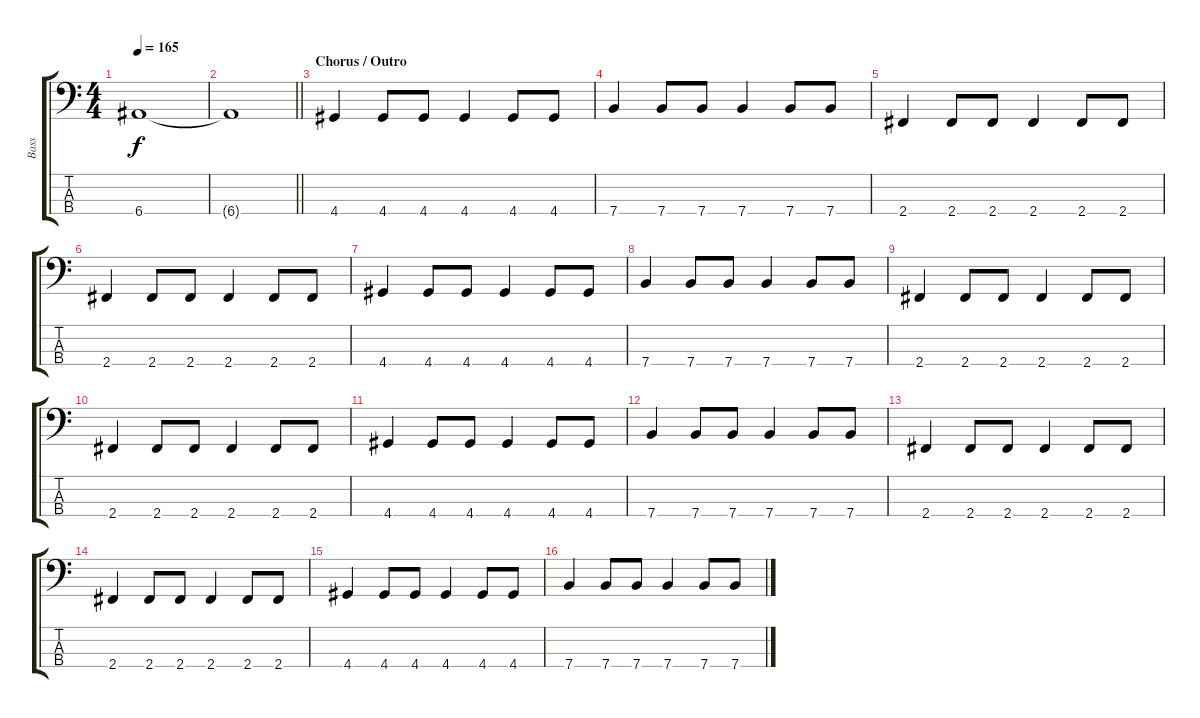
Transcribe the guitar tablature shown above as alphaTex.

\track ("Bass" "Bass") {instrument electricbasspick}
\staff {score tabs}
\tuning (G2 D2 A1 E1) {hide}
\ts (4 4)
\tempo 165
\clef f4
\ks c
6.4.1{dy f} |
\barLineRight lightlight
6.4{t}.1 |
\section ("" "Chorus / Outro")
4.4.4 4.4.8 4.4.8 4.4.4 4.4.8 4.4.8 |
7.4.4 7.4.8 7.4.8 7.4.4 7.4.8 7.4.8 |
2.4.4 2.4.8 2.4.8 2.4.4 2.4.8 2.4.8 |
2.4.4 2.4.8 2.4.8 2.4.4 2.4.8 2.4.8 |
4.4.4 4.4.8 4.4.8 4.4.4 4.4.8 4.4.8 |
7.4.4 7.4.8 7.4.8 7.4.4 7.4.8 7.4.8 |
2.4.4 2.4.8 2.4.8 2.4.4 2.4.8 2.4.8 |
2.4.4 2.4.8 2.4.8 2.4.4 2.4.8 2.4.8 |
4.4.4 4.4.8 4.4.8 4.4.4 4.4.8 4.4.8 |
7.4.4 7.4.8 7.4.8 7.4.4 7.4.8 7.4.8 |
2.4.4 2.4.8 2.4.8 2.4.4 2.4.8 2.4.8 |
2.4.4 2.4.8 2.4.8 2.4.4 2.4.8 2.4.8 |
4.4.4 4.4.8 4.4.8 4.4.4 4.4.8 4.4.8 |
7.4.4 7.4.8 7.4.8 7.4.4 7.4.8 7.4.8
